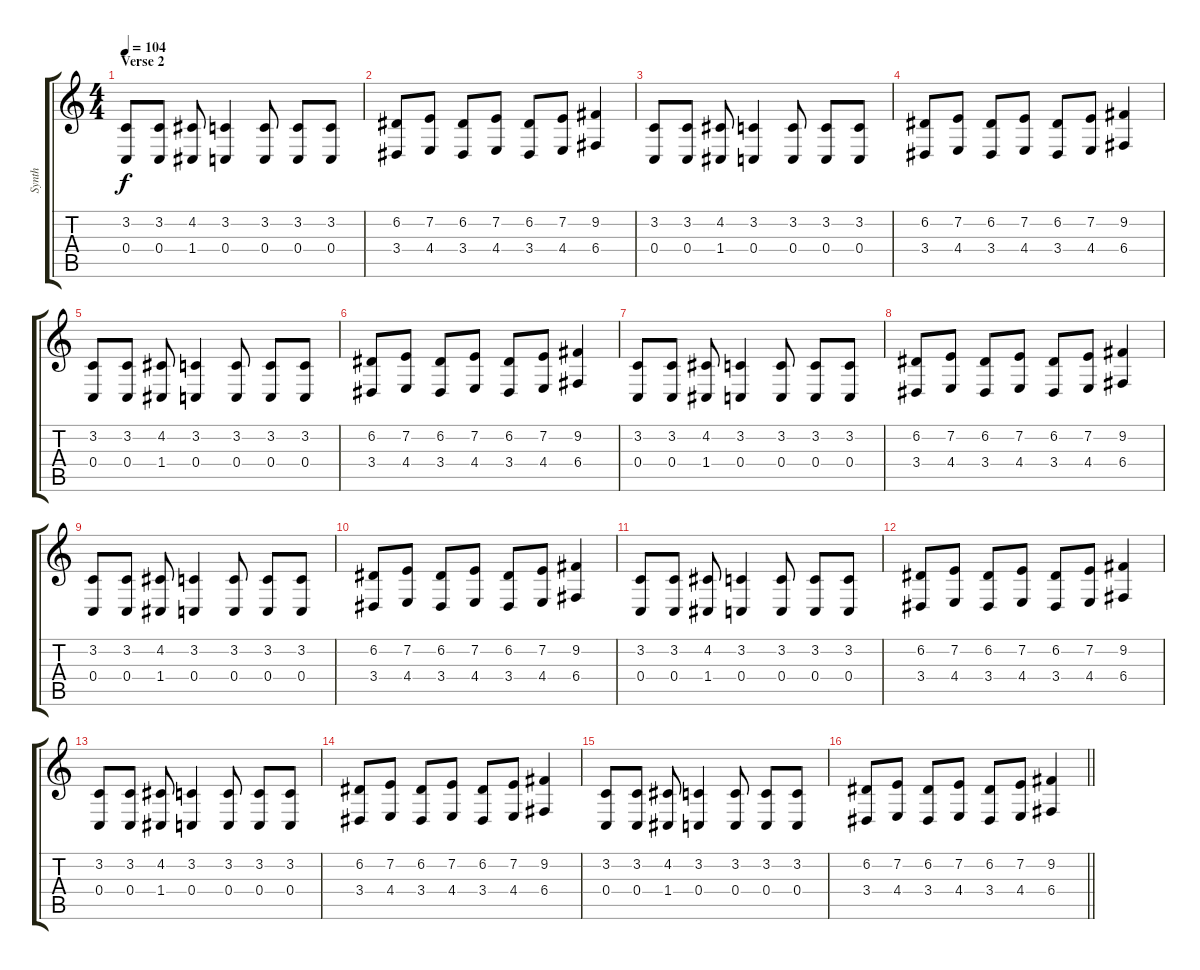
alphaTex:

\track ("Synth" "Synth") {instrument synthvoice}
\staff {score tabs}
\tuning (D4 A3 F3 C3 G2 C2) {hide}
\ts (4 4)
\section ("" "Verse 2")
\tempo 104
\clef g2
\ks c
(3.2 0.4).8{dy f} (3.2 0.4).8 (4.2 1.4).8 (3.2 0.4).4 (3.2 0.4).8 (3.2 0.4).8 (3.2 0.4).8 |
(6.2 3.4).8 (7.2 4.4).8 (6.2 3.4).8 (7.2 4.4).8 (6.2 3.4).8 (7.2 4.4).8 (9.2 6.4).4 |
(3.2 0.4).8 (3.2 0.4).8 (4.2 1.4).8 (3.2 0.4).4 (3.2 0.4).8 (3.2 0.4).8 (3.2 0.4).8 |
(6.2 3.4).8 (7.2 4.4).8 (6.2 3.4).8 (7.2 4.4).8 (6.2 3.4).8 (7.2 4.4).8 (9.2 6.4).4 |
(3.2 0.4).8 (3.2 0.4).8 (4.2 1.4).8 (3.2 0.4).4 (3.2 0.4).8 (3.2 0.4).8 (3.2 0.4).8 |
(6.2 3.4).8 (7.2 4.4).8 (6.2 3.4).8 (7.2 4.4).8 (6.2 3.4).8 (7.2 4.4).8 (9.2 6.4).4 |
(3.2 0.4).8 (3.2 0.4).8 (4.2 1.4).8 (3.2 0.4).4 (3.2 0.4).8 (3.2 0.4).8 (3.2 0.4).8 |
(6.2 3.4).8 (7.2 4.4).8 (6.2 3.4).8 (7.2 4.4).8 (6.2 3.4).8 (7.2 4.4).8 (9.2 6.4).4 |
(3.2 0.4).8 (3.2 0.4).8 (4.2 1.4).8 (3.2 0.4).4 (3.2 0.4).8 (3.2 0.4).8 (3.2 0.4).8 |
(6.2 3.4).8 (7.2 4.4).8 (6.2 3.4).8 (7.2 4.4).8 (6.2 3.4).8 (7.2 4.4).8 (9.2 6.4).4 |
(3.2 0.4).8 (3.2 0.4).8 (4.2 1.4).8 (3.2 0.4).4 (3.2 0.4).8 (3.2 0.4).8 (3.2 0.4).8 |
(6.2 3.4).8 (7.2 4.4).8 (6.2 3.4).8 (7.2 4.4).8 (6.2 3.4).8 (7.2 4.4).8 (9.2 6.4).4 |
(3.2 0.4).8 (3.2 0.4).8 (4.2 1.4).8 (3.2 0.4).4 (3.2 0.4).8 (3.2 0.4).8 (3.2 0.4).8 |
(6.2 3.4).8 (7.2 4.4).8 (6.2 3.4).8 (7.2 4.4).8 (6.2 3.4).8 (7.2 4.4).8 (9.2 6.4).4 |
(3.2 0.4).8 (3.2 0.4).8 (4.2 1.4).8 (3.2 0.4).4 (3.2 0.4).8 (3.2 0.4).8 (3.2 0.4).8 |
\barLineRight lightlight
(6.2 3.4).8 (7.2 4.4).8 (6.2 3.4).8 (7.2 4.4).8 (6.2 3.4).8 (7.2 4.4).8 (9.2 6.4).4
